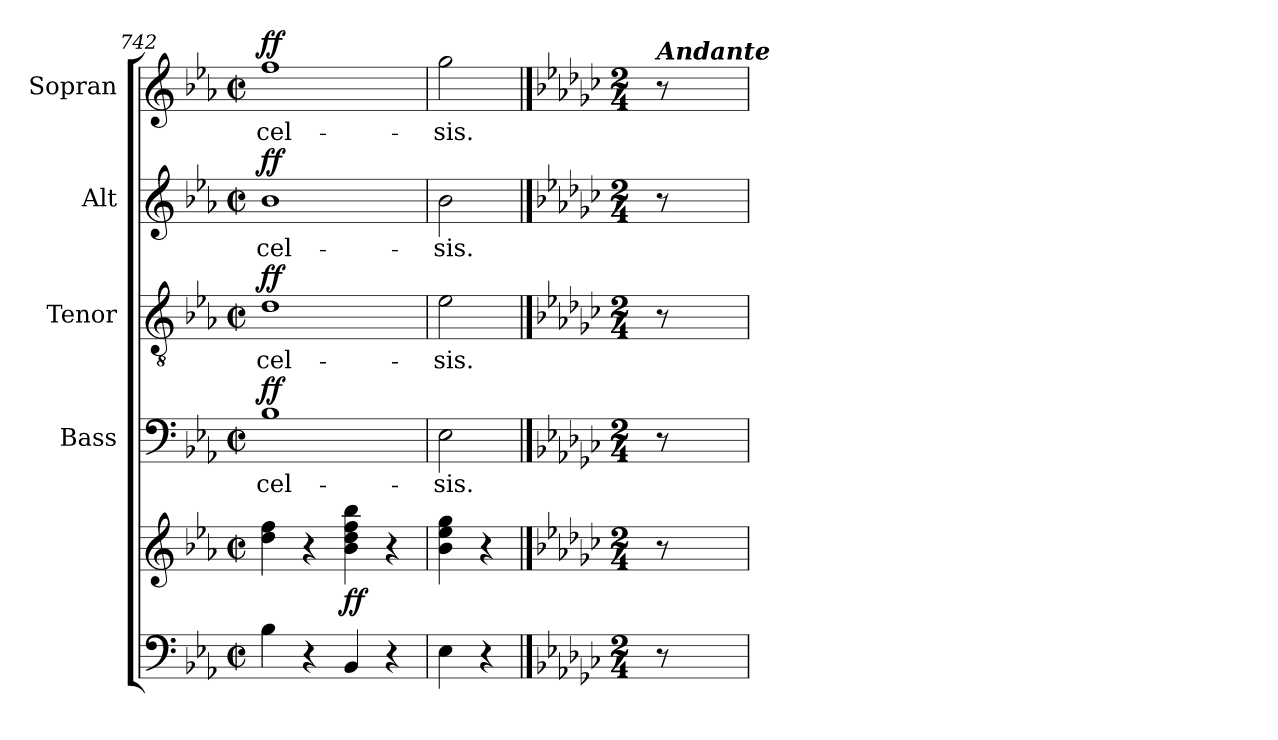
**kern	**kern	**dynam	**kern	**text	**dynam	**kern	**text	**dynam	**kern	**text	**dynam	**kern	**text	**dynam
*part5	*part5	*part5	*part4	*part4	*part4	*part3	*part3	*part3	*part2	*part2	*part2	*part1	*part1	*part1
*staff6	*staff5	*staff5/6	*staff4	*staff4	*staff4	*staff3	*staff3	*staff3	*staff2	*staff2	*staff2	*staff1	*staff1	*staff1
*	*	*	*I"Bass	*	*	*I"Tenor	*	*	*I"Alt	*	*	*I"Sopran	*	*
*	*	*	*I'B.	*	*	*I'T.	*	*	*I'A.	*	*	*I'S.	*	*
*clefF4	*clefG2	*	*clefF4	*	*	*clefGv2	*	*	*clefG2	*	*	*clefG2	*	*
*k[b-e-a-]	*k[b-e-a-]	*	*k[b-e-a-]	*	*	*k[b-e-a-]	*	*	*k[b-e-a-]	*	*	*k[b-e-a-]	*	*
*E-:	*E-:	*	*E-:	*	*	*E-:	*	*	*E-:	*	*	*E-:	*	*
*M2/2	*M2/2	*	*M2/2	*	*	*M2/2	*	*	*M2/2	*	*	*M2/2	*	*
*met(c|)	*met(c|)	*	*met(c|)	*	*	*met(c|)	*	*	*met(c|)	*	*	*met(c|)	*	*
=742	=742	=742	=742	=742	=742	=742	=742	=742	=742	=742	=742	=742	=742	=742
!	!	!	!	!LO:LY:b	!LO:DY:a	!	!LO:LY:b	!LO:DY:a	!	!LO:LY:b	!LO:DY:a	!	!LO:LY:b	!LO:DY:a
4B-\	4dd\ 4ff\	.	1B-	-cel-	ff	1d	-cel-	ff	1b-	-cel-	ff	1ff	-cel-	ff
4r	4r	.	.	.	.	.	.	.	.	.	.	.	.	.
!	!	!LO:DY:b	!	!	!	!	!	!	!	!	!	!	!	!
4BB-/	4b-\ 4dd\ 4ff\ 4bb-\	ff	.	.	.	.	.	.	.	.	.	.	.	.
4r	4r	.	.	.	.	.	.	.	.	.	.	.	.	.
=743	=743	=743	=743	=743	=743	=743	=743	=743	=743	=743	=743	=743	=743	=743
!	!	!	!	!LO:LY:b	!	!	!LO:LY:b	!	!	!LO:LY:b	!	!	!LO:LY:b	!
4E-\	4b-\ 4ee-\ 4gg\	.	2E-\	-sis.	.	2e-\	-sis.	.	2b-\	-sis.	.	2gg\	-sis.	.
4r	4r	.	.	.	.	.	.	.	.	.	.	.	.	.
!!LO:LB:g=z
==744	==744	==744	==744	==744	==744	==744	==744	==744	==744	==744	==744	==744	==744	==744
*k[b-e-a-d-g-c-]	*k[b-e-a-d-g-c-]	*	*k[b-e-a-d-g-c-]	*	*	*k[b-e-a-d-g-c-]	*	*	*k[b-e-a-d-g-c-]	*	*	*k[b-e-a-d-g-c-]	*	*
*G-:	*G-:	*	*G-:	*	*	*G-:	*	*	*G-:	*	*	*G-:	*	*
*M2/4	*M2/4	*	*M2/4	*	*	*M2/4	*	*	*M2/4	*	*	*M2/4	*	*
!	!	!	!	!	!	!	!	!	!	!	!	!LO:TX:a:Bi:t=Andante	!	!
8r	8r	.	8r	.	.	8r	.	.	8r	.	.	8r	.	.
=	=	=	=	=	=	=	=	=	=	=	=	=	=	=
*-	*-	*-	*-	*-	*-	*-	*-	*-	*-	*-	*-	*-	*-	*-
